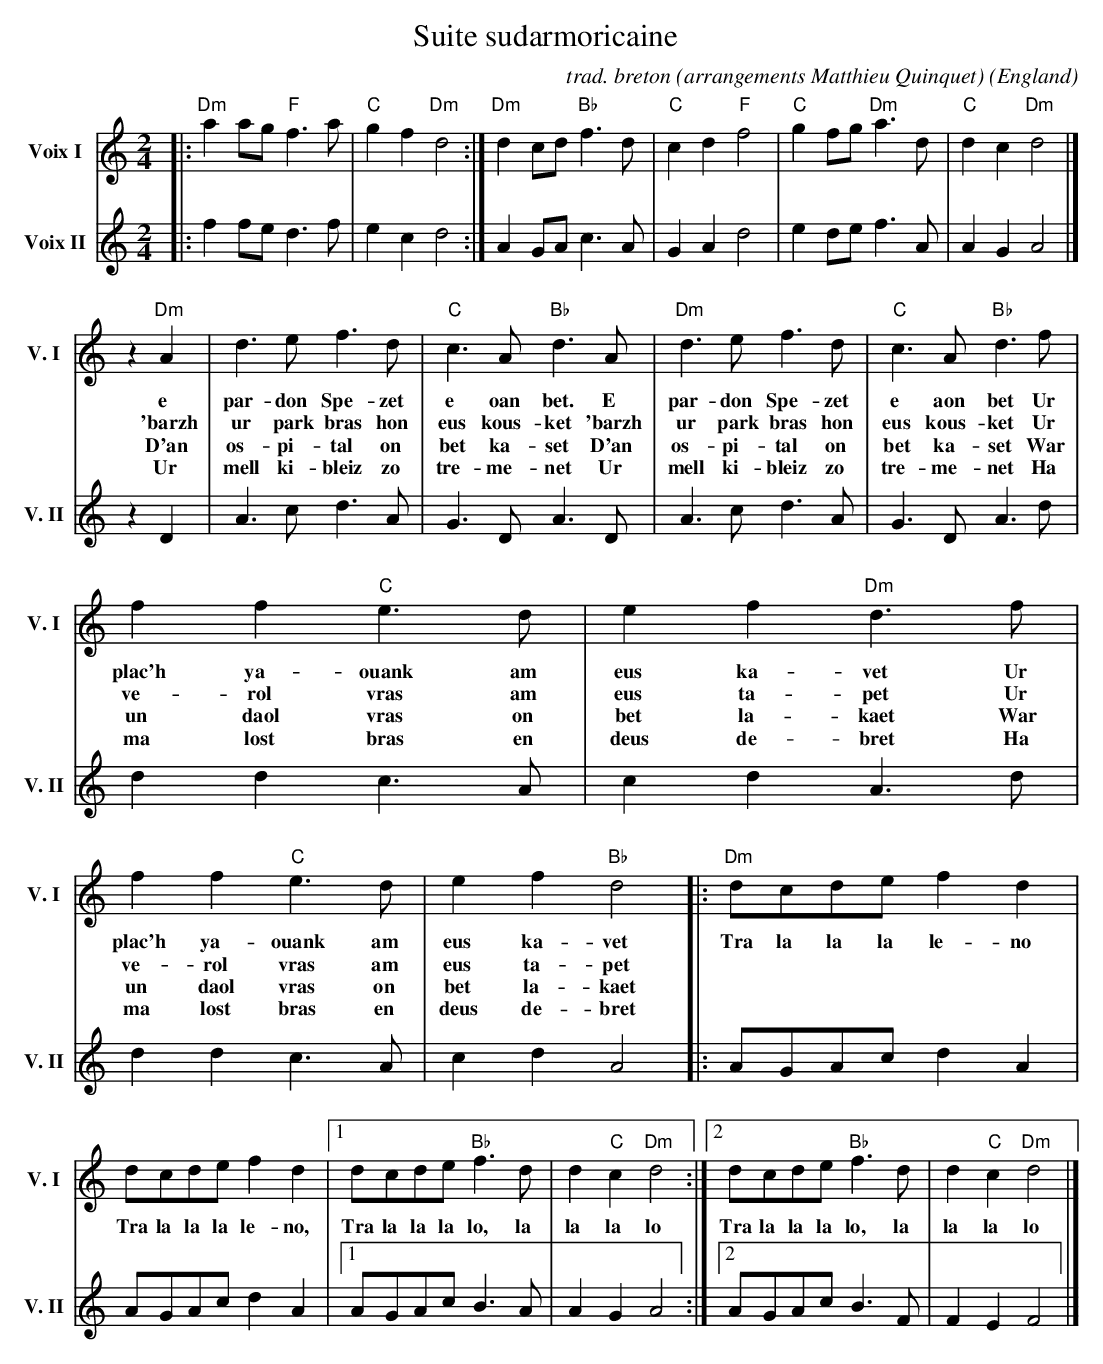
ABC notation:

X:1
T: Suite sudarmoricaine
C: trad. breton (arrangements Matthieu Quinquet)
O:England
K: C
M: 2/4
V:1 clef=treble name="Voix I"      sname="V. I"
V:2 clef=treble name="Voix II"     sname="V. II"  space=+10
[V:1] |:"Dm"a2ag "F"f3a | "C"g2f2 "Dm"d4 :| "Dm"d2cd "Bb"f3d | "C"c2d2 "F"f4 | "C"g2fg "Dm"a3d | "C"d2c2 "Dm"d4 |]
[V:2] |:f2fe d3f | e2c2 d4 :| A2GA c3A | G2A2 d4 | e2de f3A | A2G2 A4 |]
[V:1] z2 "Dm"A2 | d3e  f3d | "C"c3A  "Bb"d3A | "Dm"d3e f3d | "C"c3A "Bb"d3f |
w: e par- don Spe- zet e oan bet. E par- don Spe- zet e aon bet Ur
w: 'barzh ur park bras hon eus kous- ket 'barzh ur park bras hon eus kous- ket Ur
w: D'an os- pi- tal on bet ka- set D'an os- pi- tal on bet ka- set War
w: Ur mell ki- bleiz zo tre- me- net Ur mell ki- bleiz zo tre- me- net Ha
[V:2] z2 D2 | A3c  d3A | G3D  A3D | A3c d3A | G3D A3d |
[V:1] f2f2 "C"e3d | e2f2 "Dm"d3f | f2f2  "C"e3d | e2f2 "Bb"d4 |: "Dm"dcde f2d2 |
w: plac'h ya- ouank am eus ka- vet Ur plac'h ya- ouank am eus ka- vet Tra la la la le- no
w: ve- rol vras am eus ta- pet  Ur ve- rol vras am eus ta- pet
w: un daol vras on bet la- kaet War un daol vras on bet la- kaet
w: ma lost bras en deus de- bret Ha ma lost bras en deus de- bret
[V:2] d2d2 c3A | c2d2 A3d | d2d2  c3A | c2d2 A4 |:     AGAc d2A2 |
[V:1] dcde f2d2 |1 dcde "Bb"f3d | d2"C"c2 "Dm"d4 :|2 dcde "Bb"f3d | d2"C"c2 "Dm"d4 |]
w: Tra la la la le-no, Tra la la la lo, la la la lo  Tra la la la lo, la la la lo
[V:2] AGAc d2A2 |1 AGAc     B3A | A2G2      A4   :|2 AGAc     B3F | F2E2    F4 |]
